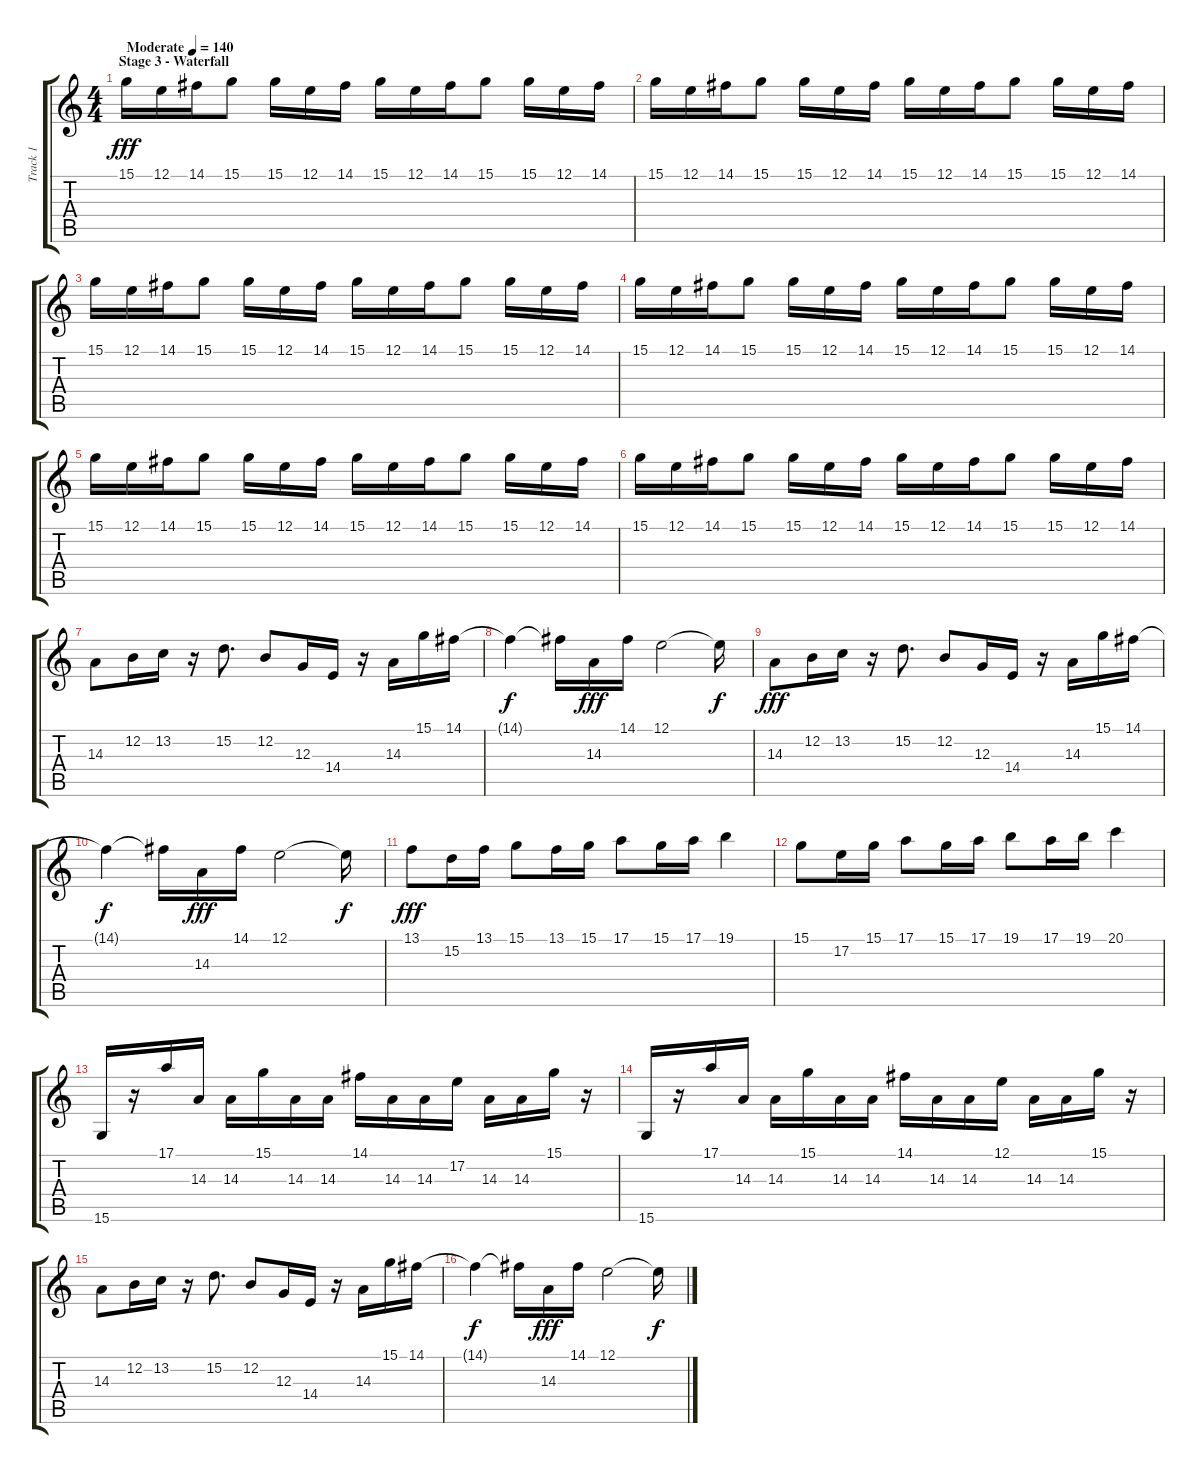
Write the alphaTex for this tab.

\track ("Track 1" "Track 1") {instrument lead2sawtooth}
\staff {score tabs}
\tuning (E4 B3 G3 D3 A2 E2) {hide}
\ts (4 4)
\section ("" "Stage 3 - Waterfall")
\tempo (140 "Moderate")
\clef g2
\ks c
15.1.16{dy fff instrument lead2sawtooth} 12.1.16 14.1.16 15.1.8 15.1.16 12.1.16 14.1.16 15.1.16 12.1.16 14.1.16 15.1.8 15.1.16 12.1.16 14.1.16 |
15.1.16 12.1.16 14.1.16 15.1.8 15.1.16 12.1.16 14.1.16 15.1.16 12.1.16 14.1.16 15.1.8 15.1.16 12.1.16 14.1.16 |
15.1.16 12.1.16 14.1.16 15.1.8 15.1.16 12.1.16 14.1.16 15.1.16 12.1.16 14.1.16 15.1.8 15.1.16 12.1.16 14.1.16 |
15.1.16 12.1.16 14.1.16 15.1.8 15.1.16 12.1.16 14.1.16 15.1.16 12.1.16 14.1.16 15.1.8 15.1.16 12.1.16 14.1.16 |
15.1.16 12.1.16 14.1.16 15.1.8 15.1.16 12.1.16 14.1.16 15.1.16 12.1.16 14.1.16 15.1.8 15.1.16 12.1.16 14.1.16 |
15.1.16 12.1.16 14.1.16 15.1.8 15.1.16 12.1.16 14.1.16 15.1.16 12.1.16 14.1.16 15.1.8 15.1.16 12.1.16 14.1.16 |
14.3.8 12.2.16 13.2.16 r.16 15.2.8{d} 12.2.8 12.3.16 14.4.16 r.16 14.3.16 15.1.16 14.1.16 |
14.1{t}.4{dy f} 14.1{t}.16 14.3.16{dy fff} 14.1.16 12.1.2 12.1{t}.16{dy f} |
14.3.8{dy fff} 12.2.16 13.2.16 r.16 15.2.8{d} 12.2.8 12.3.16 14.4.16 r.16 14.3.16 15.1.16 14.1.16 |
14.1{t}.4{dy f} 14.1{t}.16 14.3.16{dy fff} 14.1.16 12.1.2 12.1{t}.16{dy f} |
13.1.8{dy fff} 15.2.16 13.1.16 15.1.8 13.1.16 15.1.16 17.1.8 15.1.16 17.1.16 19.1.4 |
15.1.8 17.2.16 15.1.16 17.1.8 15.1.16 17.1.16 19.1.8 17.1.16 19.1.16 20.1.4 |
15.6.16 r.16 17.1.16 14.3.16 14.3.16 15.1.16 14.3.16 14.3.16 14.1.16 14.3.16 14.3.16 17.2.16 14.3.16 14.3.16 15.1.16 r.16 |
15.6.16 r.16 17.1.16 14.3.16 14.3.16 15.1.16 14.3.16 14.3.16 14.1.16 14.3.16 14.3.16 12.1.16 14.3.16 14.3.16 15.1.16 r.16 |
14.3.8 12.2.16 13.2.16 r.16 15.2.8{d} 12.2.8 12.3.16 14.4.16 r.16 14.3.16 15.1.16 14.1.16 |
14.1{t}.4{dy f} 14.1{t}.16 14.3.16{dy fff} 14.1.16 12.1.2 12.1{t}.16{dy f}
